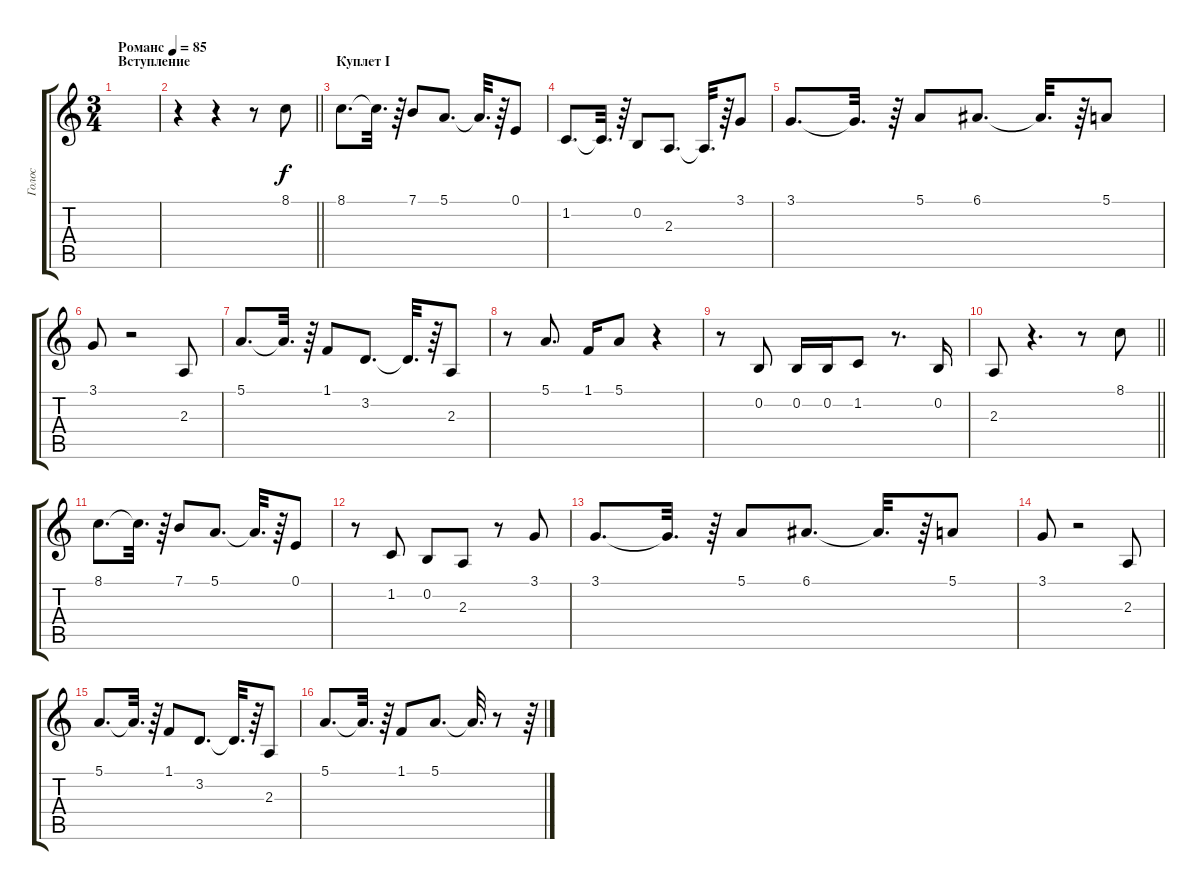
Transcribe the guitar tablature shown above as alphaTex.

\track ("Голос" "Голос") {instrument piccolo}
\staff {score tabs}
\tuning (E4 B3 G3 D3 A2 E2) {hide}
\ts (3 4)
\section ("" "Вступление")
\tempo (85 "Романс")
\clef g2
\ks c
|
\barLineRight lightlight
r.4 r.4 r.8 8.1.8 |
\section ("" "Куплет I")
8.1.8{d} 8.1{t}.32{d} r.64 7.1.8 5.1.8{d} 5.1{t}.32{d} r.64 0.1.8 |
1.2.8{d} 1.2{t}.32{d} r.64 0.2.8 2.3.8{d} 2.3{t}.32{d} r.64 3.1.8 |
3.1.8{d} 3.1{t}.32{d} r.64 5.1.8 6.1.8{d} 6.1{t}.32{d} r.64 5.1.8 |
3.1.8 r.2 2.3.8 |
5.1.8{d} 5.1{t}.32{d} r.64 1.1.8 3.2.8{d} 3.2{t}.32{d} r.64 2.3.8 |
r.8 5.1.8{d} 1.1.16 5.1.8 r.4 |
r.8 0.2.8 0.2.16 0.2.16 1.2.8 r.8{d} 0.2.16 |
\barLineRight lightlight
2.3.8 r.4{d} r.8 8.1.8 |
8.1.8{d} 8.1{t}.32{d} r.64 7.1.8 5.1.8{d} 5.1{t}.32{d} r.64 0.1.8 |
r.8 1.2.8 0.2.8 2.3.8 r.8 3.1.8 |
3.1.8{d} 3.1{t}.32{d} r.64 5.1.8 6.1.8{d} 6.1{t}.32{d} r.64 5.1.8 |
3.1.8 r.2 2.3.8 |
5.1.8{d} 5.1{t}.32{d} r.64 1.1.8 3.2.8{d} 3.2{t}.32{d} r.64 2.3.8 |
5.1.8{d} 5.1{t}.32{d} r.64 1.1.8 5.1.8{d} 5.1{t}.32{d} r.8 r.64
